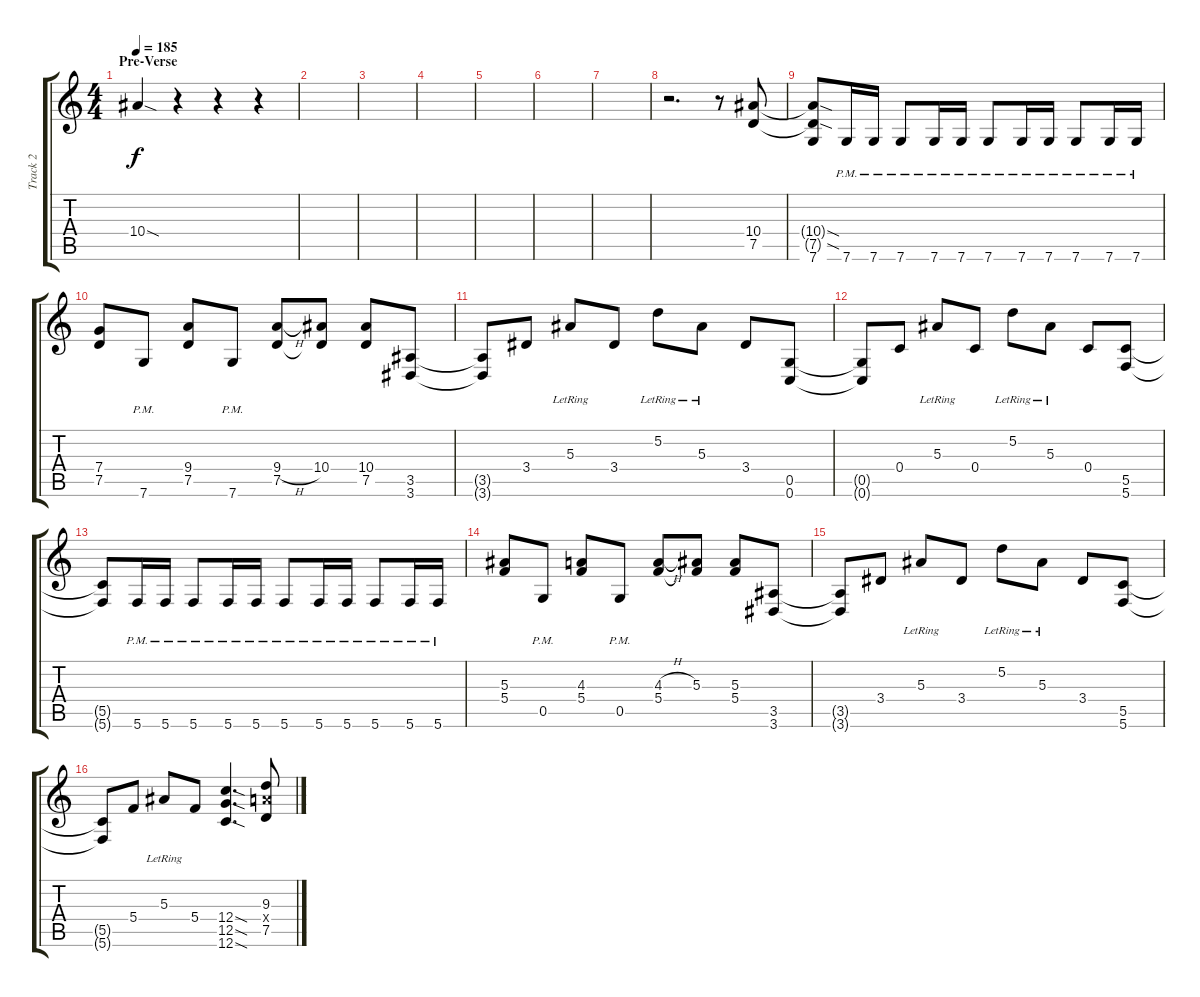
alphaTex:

\track ("Track 2" "Track 2") {instrument distortionguitar}
\staff {score tabs}
\tuning (D4 A3 F3 C3 G2 C2) {hide}
\ts (4 4)
\section ("" "Pre-Verse")
\tempo 185
\clef g2
\ks c
10.4{sod t}.4{dy f} r.4 r.4 r.4 |
|
|
|
|
|
|
r.2{d} r.8 (10.4 7.5).8 |
(10.4{sod t} 7.5{sod t} 7.6).8 7.6{pm}.16 7.6{pm}.16 7.6{pm}.8 7.6{pm}.16 7.6{pm}.16 7.6{pm}.8 7.6{pm}.16 7.6{pm}.16 7.6{pm}.8 7.6{pm}.16 7.6{pm}.16 |
(7.4 7.5).8 7.6{pm}.8 (9.4 7.5).8 7.6{pm}.8 (9.4{h} 7.5).8 (10.4 7.5{t}).8 (10.4 7.5).8 (3.5 3.6).8 |
(3.5{t} 3.6{t}).8 3.4.8 5.3{lr}.8 3.4.8 5.2{lr}.8 5.3{lr}.8 3.4.8 (0.5 0.6).8 |
(0.5{t} 0.6{t}).8 0.4.8 5.3{lr}.8 0.4.8 5.2{lr}.8 5.3{lr}.8 0.4.8 (5.5 5.6).8 |
(5.5{t} 5.6{t}).8 5.6{pm}.16 5.6{pm}.16 5.6{pm}.8 5.6{pm}.16 5.6{pm}.16 5.6{pm}.8 5.6{pm}.16 5.6{pm}.16 5.6{pm}.8 5.6{pm}.16 5.6{pm}.16 |
(5.3 5.4).8 0.5{pm}.8 (4.3 5.4).8 0.5{pm}.8 (4.3{h} 5.4).8 (5.3 5.4{t}).8 (5.3 5.4).8 (3.5 3.6).8 |
(3.5{t} 3.6{t}).8 3.4.8 5.3{lr}.8 3.4.8 5.2{lr}.8 5.3{lr}.8 3.4.8 (5.5 5.6).8 |
(5.5{t} 5.6{t}).8 5.4.8 5.3{lr}.8 5.4.8 (12.4{sod} 12.5{sod} 12.6{sod}).4{d} (9.3 9.4{x} 7.5).8
